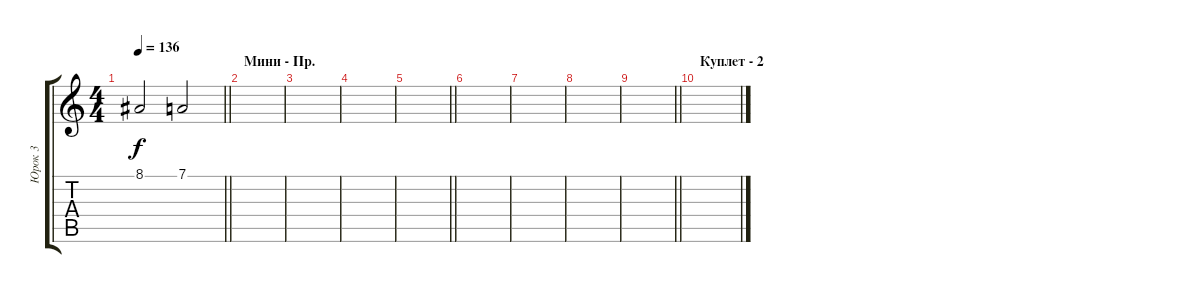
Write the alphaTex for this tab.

\track ("Юрок 3" "Юрок 3") {instrument stringensemble1 bank 33}
\staff {score tabs}
\tuning (D4 A3 F3 C3 G2 C2) {hide}
\ts (4 4)
\tempo 136
\clef g2
\barLineRight lightlight
\ks c
8.1.2{dy f} 7.1.2 |
\section ("" "Мини - Пр.")
|
|
|
\barLineRight lightlight
|
|
|
|
\barLineRight lightlight
|
\section ("" "Куплет - 2")
